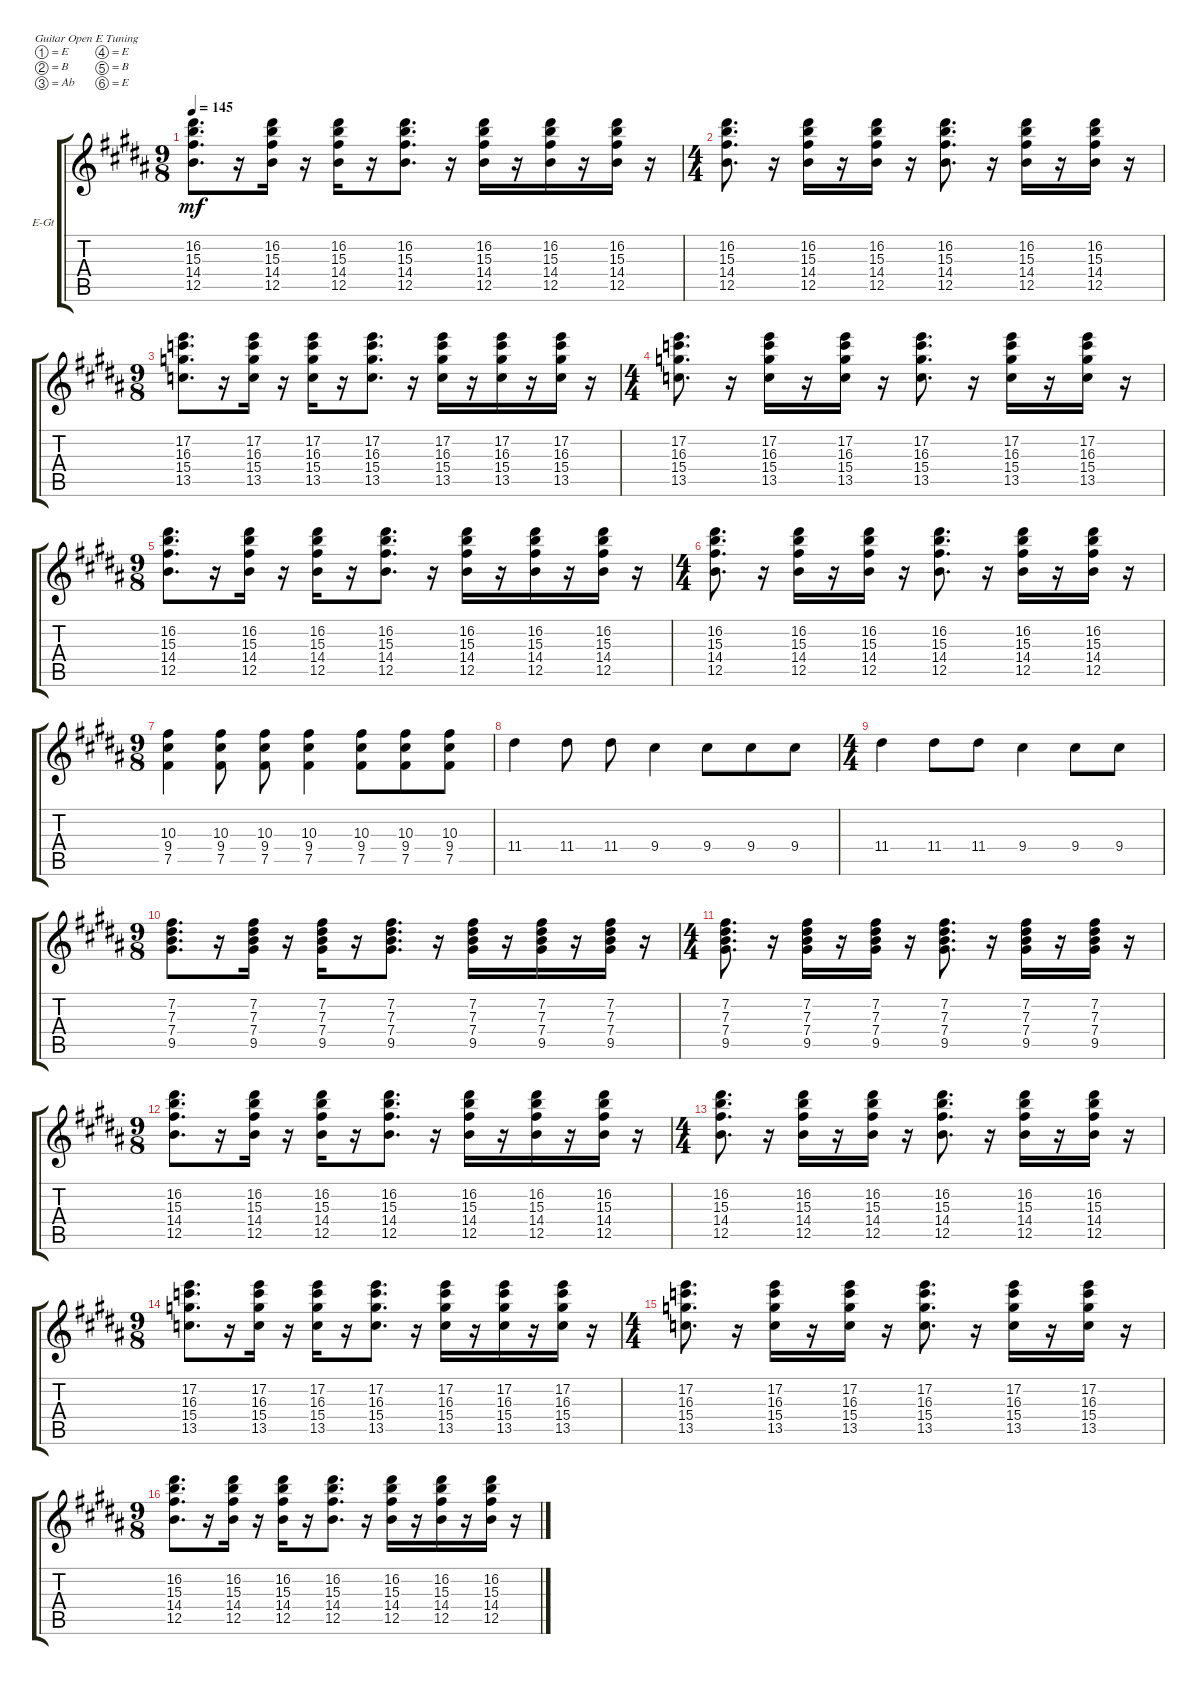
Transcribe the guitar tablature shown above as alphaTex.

\defaultSystemsLayout 4
\bracketExtendMode groupsimilarinstruments
\firstSystemTrackNameOrientation horizontal
\otherSystemsTrackNameOrientation horizontal
\track ("Electric Guitar" "E-Gt") {instrument electricguitarclean}
\staff {score tabs}
\tuning (E4 B3 Ab3 E3 B2 E2)
\ts (9 8)
\tempo 145
\clef g2
\ks g#minor
(12.5 14.4 15.3 16.2).8{d dy mf instrument electricguitarclean} r.16 (12.5 14.4 15.3 16.2).16 r.16 (12.5 14.4 15.3 16.2).16 r.16 (12.5 14.4 15.3 16.2).8{d} r.16 (12.5 14.4 15.3 16.2).16 r.16 (12.5 14.4 15.3 16.2).16 r.16 (12.5 14.4 15.3 16.2).16 r.16 |
\ts (4 4)
(12.5 14.4 15.3 16.2).8{d} r.16 (12.5 14.4 15.3 16.2).16 r.16 (12.5 14.4 15.3 16.2).16 r.16 (12.5 14.4 15.3 16.2).8{d} r.16 (12.5 14.4 15.3 16.2).16 r.16 (12.5 14.4 15.3 16.2).16 r.16 |
\ts (9 8)
(13.5 15.4 16.3 17.2).8{d} r.16 (13.5 15.4 16.3 17.2).16 r.16 (13.5 15.4 16.3 17.2).16 r.16 (13.5 15.4 16.3 17.2).8{d} r.16 (13.5 15.4 16.3 17.2).16 r.16 (13.5 15.4 16.3 17.2).16 r.16 (13.5 15.4 16.3 17.2).16 r.16 |
\ts (4 4)
(13.5 15.4 16.3 17.2).8{d} r.16 (13.5 15.4 16.3 17.2).16 r.16 (13.5 15.4 16.3 17.2).16 r.16 (13.5 15.4 16.3 17.2).8{d} r.16 (13.5 15.4 16.3 17.2).16 r.16 (13.5 15.4 16.3 17.2).16 r.16 |
\ts (9 8)
(12.5 14.4 15.3 16.2).8{d} r.16 (12.5 14.4 15.3 16.2).16 r.16 (12.5 14.4 15.3 16.2).16 r.16 (12.5 14.4 15.3 16.2).8{d} r.16 (12.5 14.4 15.3 16.2).16 r.16 (12.5 14.4 15.3 16.2).16 r.16 (12.5 14.4 15.3 16.2).16 r.16 |
\ts (4 4)
(12.5 14.4 15.3 16.2).8{d} r.16 (12.5 14.4 15.3 16.2).16 r.16 (12.5 14.4 15.3 16.2).16 r.16 (12.5 14.4 15.3 16.2).8{d} r.16 (12.5 14.4 15.3 16.2).16 r.16 (12.5 14.4 15.3 16.2).16 r.16 |
\ts (9 8)
(7.5 9.4 10.3).4 (7.5 9.4 10.3).8 (7.5 9.4 10.3).8 (7.5 9.4 10.3).4 (7.5 9.4 10.3).8 (7.5 9.4 10.3).8 (7.5 9.4 10.3).8 |
11.4.4 11.4.8 11.4.8 9.4.4 9.4.8 9.4.8 9.4.8 |
\ts (4 4)
11.4.4 11.4.8 11.4.8 9.4.4 9.4.8 9.4.8 |
\ts (9 8)
(9.5 7.4 7.3 7.2).8{d} r.16 (9.5 7.4 7.3 7.2).16 r.16 (9.5 7.4 7.3 7.2).16 r.16 (9.5 7.4 7.3 7.2).8{d} r.16 (9.5 7.4 7.3 7.2).16 r.16 (9.5 7.4 7.3 7.2).16 r.16 (9.5 7.4 7.3 7.2).16 r.16 |
\ts (4 4)
(9.5 7.4 7.3 7.2).8{d} r.16 (9.5 7.4 7.3 7.2).16 r.16 (9.5 7.4 7.3 7.2).16 r.16 (9.5 7.4 7.3 7.2).8{d} r.16 (9.5 7.4 7.3 7.2).16 r.16 (9.5 7.4 7.3 7.2).16 r.16 |
\ts (9 8)
(12.5 14.4 15.3 16.2).8{d} r.16 (12.5 14.4 15.3 16.2).16 r.16 (12.5 14.4 15.3 16.2).16 r.16 (12.5 14.4 15.3 16.2).8{d} r.16 (12.5 14.4 15.3 16.2).16 r.16 (12.5 14.4 15.3 16.2).16 r.16 (12.5 14.4 15.3 16.2).16 r.16 |
\ts (4 4)
(12.5 14.4 15.3 16.2).8{d} r.16 (12.5 14.4 15.3 16.2).16 r.16 (12.5 14.4 15.3 16.2).16 r.16 (12.5 14.4 15.3 16.2).8{d} r.16 (12.5 14.4 15.3 16.2).16 r.16 (12.5 14.4 15.3 16.2).16 r.16 |
\ts (9 8)
(13.5 15.4 16.3 17.2).8{d} r.16 (13.5 15.4 16.3 17.2).16 r.16 (13.5 15.4 16.3 17.2).16 r.16 (13.5 15.4 16.3 17.2).8{d} r.16 (13.5 15.4 16.3 17.2).16 r.16 (13.5 15.4 16.3 17.2).16 r.16 (13.5 15.4 16.3 17.2).16 r.16 |
\ts (4 4)
(13.5 15.4 16.3 17.2).8{d} r.16 (13.5 15.4 16.3 17.2).16 r.16 (13.5 15.4 16.3 17.2).16 r.16 (13.5 15.4 16.3 17.2).8{d} r.16 (13.5 15.4 16.3 17.2).16 r.16 (13.5 15.4 16.3 17.2).16 r.16 |
\ts (9 8)
(12.5 14.4 15.3 16.2).8{d} r.16 (12.5 14.4 15.3 16.2).16 r.16 (12.5 14.4 15.3 16.2).16 r.16 (12.5 14.4 15.3 16.2).8{d} r.16 (12.5 14.4 15.3 16.2).16 r.16 (12.5 14.4 15.3 16.2).16 r.16 (12.5 14.4 15.3 16.2).16 r.16
